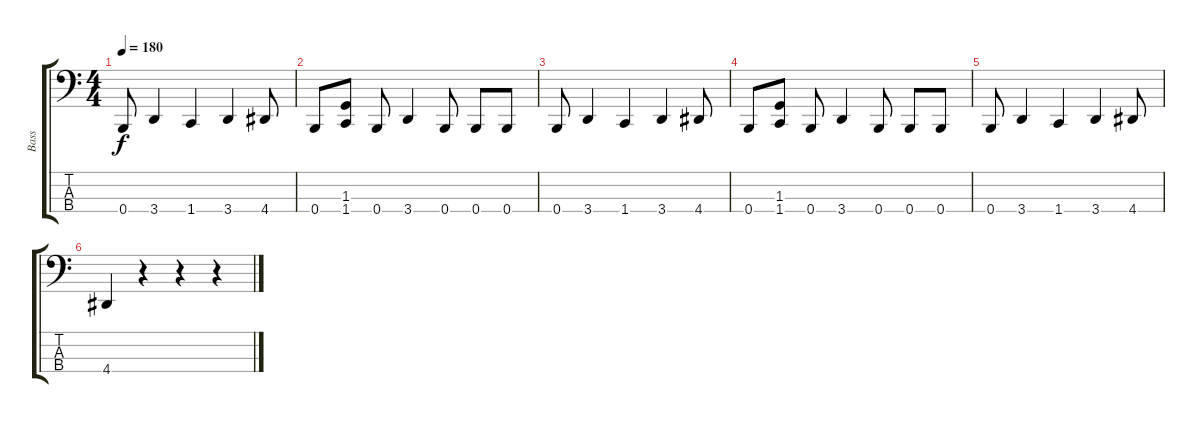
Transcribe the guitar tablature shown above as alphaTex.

\track ("Bass" "Bass") {instrument electricbasspick}
\staff {score tabs}
\tuning (E2 B1 Gb1 B0) {hide}
\ts (4 4)
\tempo 180
\clef f4
\ks c
0.4.8{dy f} 3.4.4 1.4.4 3.4.4 4.4.8 |
0.4.8 (1.3 1.4).8 0.4.8 3.4.4 0.4.8 0.4.8 0.4.8 |
0.4.8 3.4.4 1.4.4 3.4.4 4.4.8 |
0.4.8 (1.3 1.4).8 0.4.8 3.4.4 0.4.8 0.4.8 0.4.8 |
0.4.8 3.4.4 1.4.4 3.4.4 4.4.8 |
4.4.4 r.4 r.4 r.4
